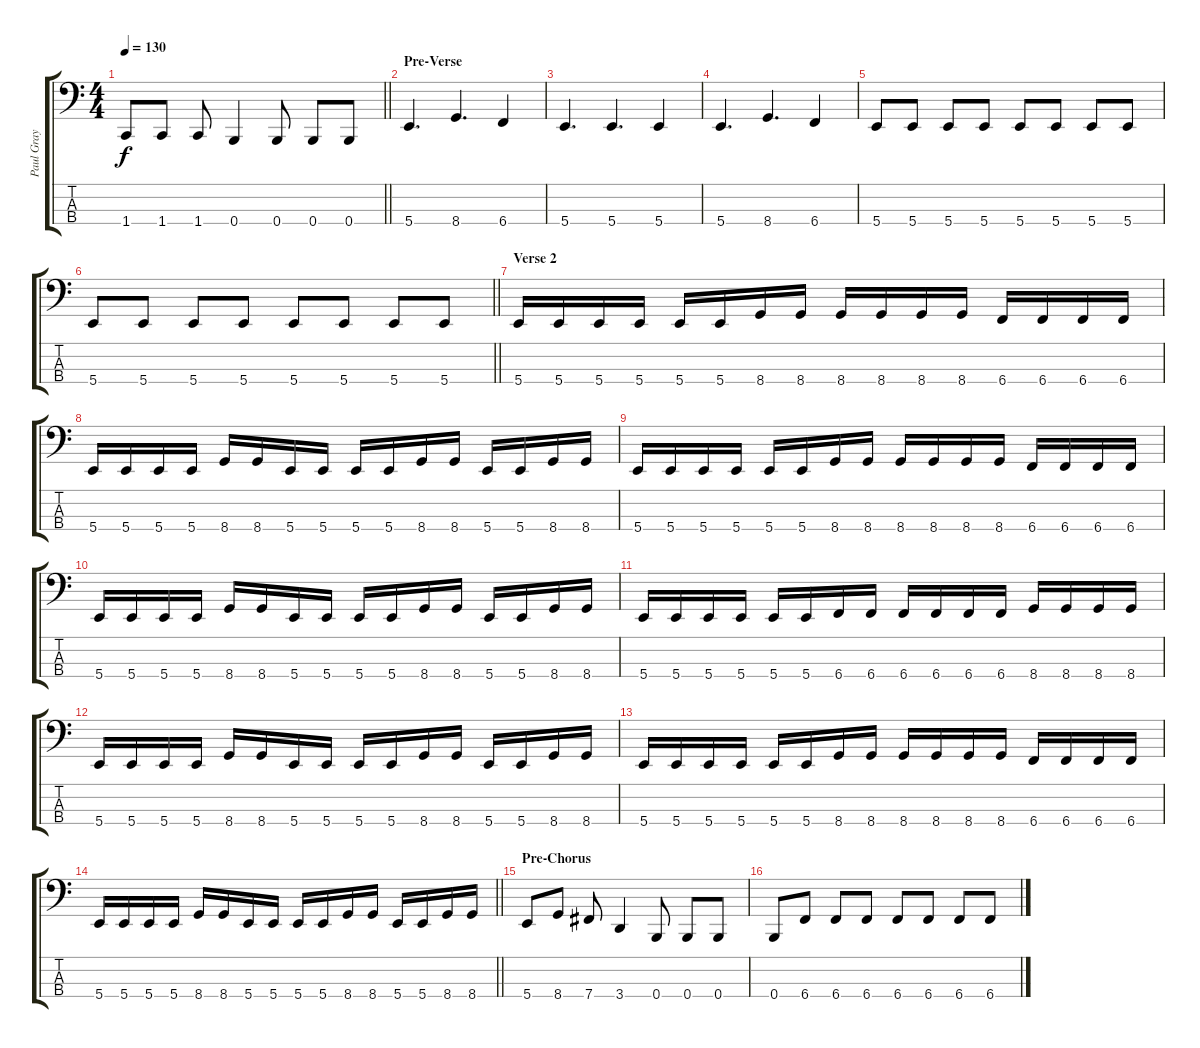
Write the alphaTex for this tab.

\track ("Paul Gray" "Paul Gray") {instrument electricbassfinger}
\staff {score tabs}
\tuning (E2 B1 Gb1 B0) {hide}
\ts (4 4)
\tempo 130
\clef f4
\barLineRight lightlight
\ks c
1.4.8{dy f} 1.4.8 1.4.8 0.4.4 0.4.8 0.4.8 0.4.8 |
\section ("" "Pre-Verse")
5.4.4{d} 8.4.4{d} 6.4.4 |
5.4.4{d} 5.4.4{d} 5.4.4 |
5.4.4{d} 8.4.4{d} 6.4.4 |
5.4.8 5.4.8 5.4.8 5.4.8 5.4.8 5.4.8 5.4.8 5.4.8 |
\barLineRight lightlight
5.4.8 5.4.8 5.4.8 5.4.8 5.4.8 5.4.8 5.4.8 5.4.8 |
\section ("" "Verse 2")
5.4.16 5.4.16 5.4.16 5.4.16 5.4.16 5.4.16 8.4.16 8.4.16 8.4.16 8.4.16 8.4.16 8.4.16 6.4.16 6.4.16 6.4.16 6.4.16 |
5.4.16 5.4.16 5.4.16 5.4.16 8.4.16 8.4.16 5.4.16 5.4.16 5.4.16 5.4.16 8.4.16 8.4.16 5.4.16 5.4.16 8.4.16 8.4.16 |
5.4.16 5.4.16 5.4.16 5.4.16 5.4.16 5.4.16 8.4.16 8.4.16 8.4.16 8.4.16 8.4.16 8.4.16 6.4.16 6.4.16 6.4.16 6.4.16 |
5.4.16 5.4.16 5.4.16 5.4.16 8.4.16 8.4.16 5.4.16 5.4.16 5.4.16 5.4.16 8.4.16 8.4.16 5.4.16 5.4.16 8.4.16 8.4.16 |
5.4.16 5.4.16 5.4.16 5.4.16 5.4.16 5.4.16 6.4.16 6.4.16 6.4.16 6.4.16 6.4.16 6.4.16 8.4.16 8.4.16 8.4.16 8.4.16 |
5.4.16 5.4.16 5.4.16 5.4.16 8.4.16 8.4.16 5.4.16 5.4.16 5.4.16 5.4.16 8.4.16 8.4.16 5.4.16 5.4.16 8.4.16 8.4.16 |
5.4.16 5.4.16 5.4.16 5.4.16 5.4.16 5.4.16 8.4.16 8.4.16 8.4.16 8.4.16 8.4.16 8.4.16 6.4.16 6.4.16 6.4.16 6.4.16 |
\barLineRight lightlight
5.4.16 5.4.16 5.4.16 5.4.16 8.4.16 8.4.16 5.4.16 5.4.16 5.4.16 5.4.16 8.4.16 8.4.16 5.4.16 5.4.16 8.4.16 8.4.16 |
\section ("" "Pre-Chorus")
5.4.8 8.4.8 7.4.8 3.4.4 0.4.8 0.4.8 0.4.8 |
0.4.8 6.4.8 6.4.8 6.4.8 6.4.8 6.4.8 6.4.8 6.4.8
